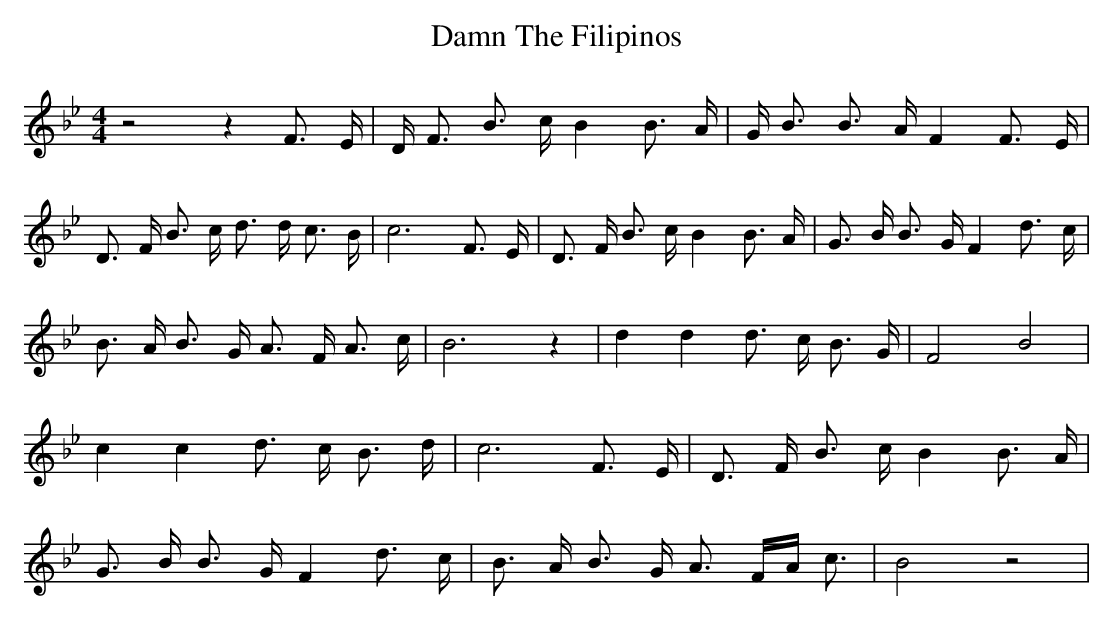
X:1
T:Damn The Filipinos
M:4/4
L:1/8
K:Bb
 z4 z2 F3/2 E/2| D/2 F3/2 B3/2 c/2 B2 B3/2 A/2| G/2 B3/2 B3/2 A/2 F2 F3/2 E/2|\
 D3/2 F/2 B3/2 c/2 d3/2 d/2 c3/2 B/2| c6 F3/2 E/2| D3/2 F/2 B3/2 c/2 B2 B3/2 A/2|\
 G3/2 B/2 B3/2 G/2 F2 d3/2 c/2| B3/2 A/2 B3/2 G/2 A3/2 F/2 A3/2 c/2|\
 B6 z2| d2 d2 d3/2 c/2 B3/2 G/2| F4 B4| c2 c2 d3/2 c/2 B3/2 d/2| c6 F3/2 E/2|\
 D3/2 F/2 B3/2 c/2 B2 B3/2 A/2| G3/2 B/2 B3/2 G/2 F2 d3/2 c/2| B3/2 A/2 B3/2 G/2 A3/2 F/2A/2 c3/2|\
 B4 z4|
